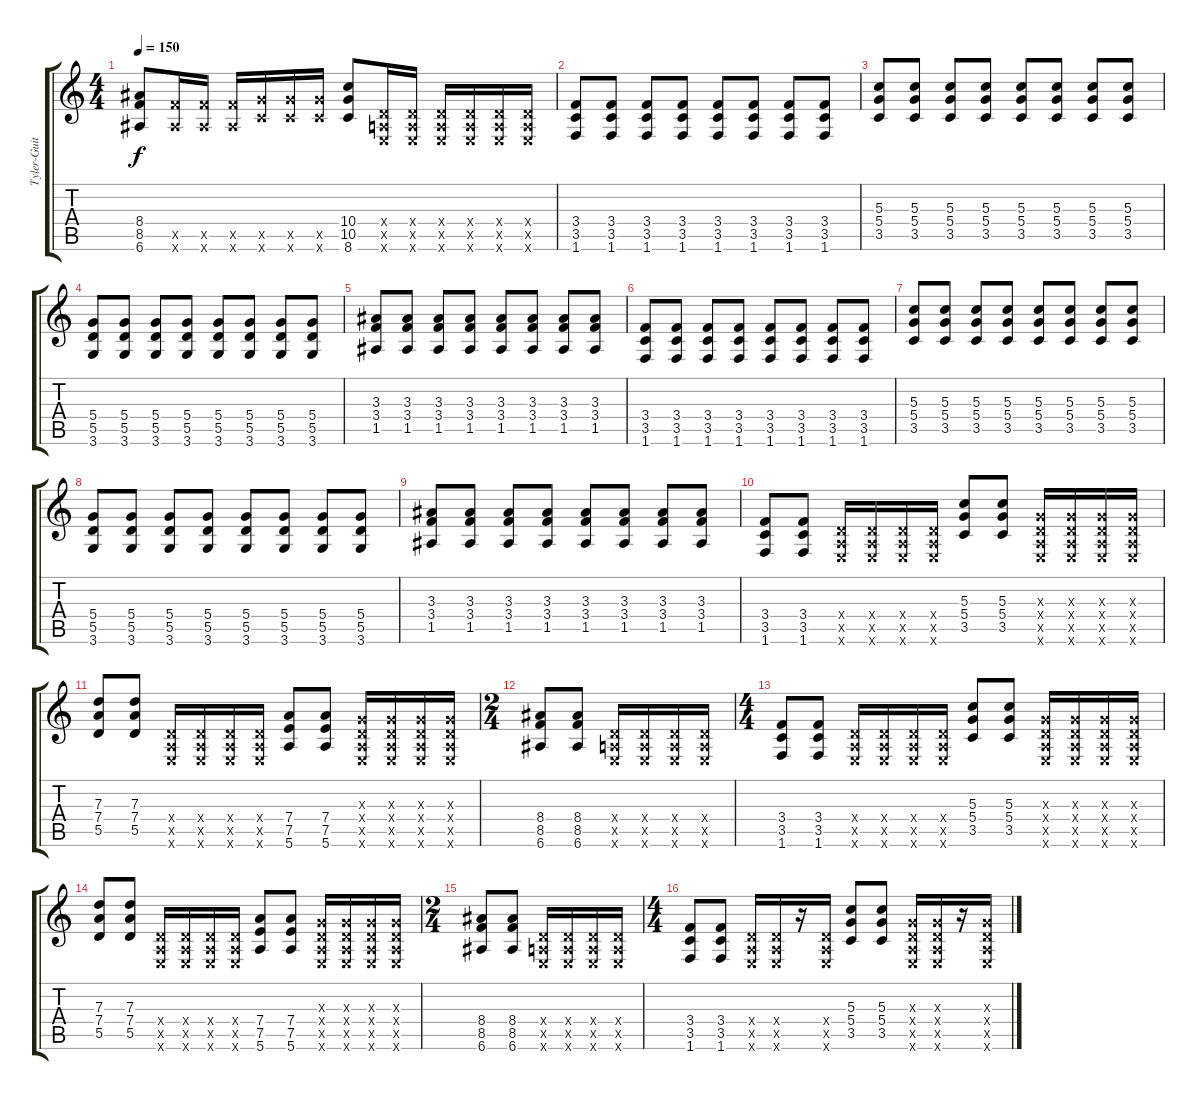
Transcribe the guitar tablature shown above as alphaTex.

\track ("Tyler-Guitar1" "Tyler-Guit") {instrument overdrivenguitar}
\staff {score tabs}
\tuning (E4 B3 G3 D3 A2 E2) {hide}
\ts (4 4)
\tempo 150
\clef g2
\ks c
(8.4 8.5 6.6).8{dy f} (8.5{x} 6.6{x}).16 (8.5{x} 6.6{x}).16 (8.5{x} 6.6{x}).16 (10.5{x} 8.6{x}).16 (10.5{x} 8.6{x}).16 (10.5{x} 8.6{x}).16 (10.4 10.5 8.6).8 (0.4{x} 0.5{x} 0.6{x}).16 (0.4{x} 0.5{x} 0.6{x}).16 (0.4{x} 0.5{x} 0.6{x}).16 (0.4{x} 0.5{x} 0.6{x}).16 (0.4{x} 0.5{x} 0.6{x}).16 (0.4{x} 0.5{x} 0.6{x}).16 |
(3.4 3.5 1.6).8 (3.4 3.5 1.6).8 (3.4 3.5 1.6).8 (3.4 3.5 1.6).8 (3.4 3.5 1.6).8 (3.4 3.5 1.6).8 (3.4 3.5 1.6).8 (3.4 3.5 1.6).8 |
(5.3 5.4 3.5).8 (5.3 5.4 3.5).8 (5.3 5.4 3.5).8 (5.3 5.4 3.5).8 (5.3 5.4 3.5).8 (5.3 5.4 3.5).8 (5.3 5.4 3.5).8 (5.3 5.4 3.5).8 |
(5.4 5.5 3.6).8 (5.4 5.5 3.6).8 (5.4 5.5 3.6).8 (5.4 5.5 3.6).8 (5.4 5.5 3.6).8 (5.4 5.5 3.6).8 (5.4 5.5 3.6).8 (5.4 5.5 3.6).8 |
(3.3 3.4 1.5).8 (3.3 3.4 1.5).8 (3.3 3.4 1.5).8 (3.3 3.4 1.5).8 (3.3 3.4 1.5).8 (3.3 3.4 1.5).8 (3.3 3.4 1.5).8 (3.3 3.4 1.5).8 |
(3.4 3.5 1.6).8 (3.4 3.5 1.6).8 (3.4 3.5 1.6).8 (3.4 3.5 1.6).8 (3.4 3.5 1.6).8 (3.4 3.5 1.6).8 (3.4 3.5 1.6).8 (3.4 3.5 1.6).8 |
(5.3 5.4 3.5).8 (5.3 5.4 3.5).8 (5.3 5.4 3.5).8 (5.3 5.4 3.5).8 (5.3 5.4 3.5).8 (5.3 5.4 3.5).8 (5.3 5.4 3.5).8 (5.3 5.4 3.5).8 |
(5.4 5.5 3.6).8 (5.4 5.5 3.6).8 (5.4 5.5 3.6).8 (5.4 5.5 3.6).8 (5.4 5.5 3.6).8 (5.4 5.5 3.6).8 (5.4 5.5 3.6).8 (5.4 5.5 3.6).8 |
(3.3 3.4 1.5).8 (3.3 3.4 1.5).8 (3.3 3.4 1.5).8 (3.3 3.4 1.5).8 (3.3 3.4 1.5).8 (3.3 3.4 1.5).8 (3.3 3.4 1.5).8 (3.3 3.4 1.5).8 |
(3.4 3.5 1.6).8 (3.4 3.5 1.6).8 (0.4{x} 0.5{x} 0.6{x}).16 (0.4{x} 0.5{x} 0.6{x}).16 (0.4{x} 0.5{x} 0.6{x}).16 (0.4{x} 0.5{x} 0.6{x}).16 (5.3 5.4 3.5).8 (5.3 5.4 3.5).8 (0.3{x} 0.4{x} 0.5{x} 0.6{x}).16 (0.3{x} 0.4{x} 0.5{x} 0.6{x}).16 (0.3{x} 0.4{x} 0.5{x} 0.6{x}).16 (0.3{x} 0.4{x} 0.5{x} 0.6{x}).16 |
(7.3 7.4 5.5).8 (7.3 7.4 5.5).8 (0.4{x} 0.5{x} 0.6{x}).16 (0.4{x} 0.5{x} 0.6{x}).16 (0.4{x} 0.5{x} 0.6{x}).16 (0.4{x} 0.5{x} 0.6{x}).16 (7.4 7.5 5.6).8 (7.4 7.5 5.6).8 (0.3{x} 0.4{x} 0.5{x} 0.6{x}).16 (0.3{x} 0.4{x} 0.5{x} 0.6{x}).16 (0.3{x} 0.4{x} 0.5{x} 0.6{x}).16 (0.3{x} 0.4{x} 0.5{x} 0.6{x}).16 |
\ts (2 4)
(8.4 8.5 6.6).8 (8.4 8.5 6.6).8 (0.4{x} 0.5{x} 0.6{x}).16 (0.4{x} 0.5{x} 0.6{x}).16 (0.4{x} 0.5{x} 0.6{x}).16 (0.4{x} 0.5{x} 0.6{x}).16 |
\ts (4 4)
(3.4 3.5 1.6).8 (3.4 3.5 1.6).8 (0.4{x} 0.5{x} 0.6{x}).16 (0.4{x} 0.5{x} 0.6{x}).16 (0.4{x} 0.5{x} 0.6{x}).16 (0.4{x} 0.5{x} 0.6{x}).16 (5.3 5.4 3.5).8 (5.3 5.4 3.5).8 (0.3{x} 0.4{x} 0.5{x} 0.6{x}).16 (0.3{x} 0.4{x} 0.5{x} 0.6{x}).16 (0.3{x} 0.4{x} 0.5{x} 0.6{x}).16 (0.3{x} 0.4{x} 0.5{x} 0.6{x}).16 |
(7.3 7.4 5.5).8 (7.3 7.4 5.5).8 (0.4{x} 0.5{x} 0.6{x}).16 (0.4{x} 0.5{x} 0.6{x}).16 (0.4{x} 0.5{x} 0.6{x}).16 (0.4{x} 0.5{x} 0.6{x}).16 (7.4 7.5 5.6).8 (7.4 7.5 5.6).8 (0.3{x} 0.4{x} 0.5{x} 0.6{x}).16 (0.3{x} 0.4{x} 0.5{x} 0.6{x}).16 (0.3{x} 0.4{x} 0.5{x} 0.6{x}).16 (0.3{x} 0.4{x} 0.5{x} 0.6{x}).16 |
\ts (2 4)
(8.4 8.5 6.6).8 (8.4 8.5 6.6).8 (0.4{x} 0.5{x} 0.6{x}).16 (0.4{x} 0.5{x} 0.6{x}).16 (0.4{x} 0.5{x} 0.6{x}).16 (0.4{x} 0.5{x} 0.6{x}).16 |
\ts (4 4)
(3.4 3.5 1.6).8 (3.4 3.5 1.6).8 (0.4{x} 0.5{x} 0.6{x}).16 (0.4{x} 0.5{x} 0.6{x}).16 r.16 (0.4{x} 0.5{x} 0.6{x}).16 (5.3 5.4 3.5).8 (5.3 5.4 3.5).8 (0.3{x} 0.4{x} 0.5{x} 0.6{x}).16 (0.3{x} 0.4{x} 0.5{x} 0.6{x}).16 r.16 (0.3{x} 0.4{x} 0.5{x} 0.6{x}).16
